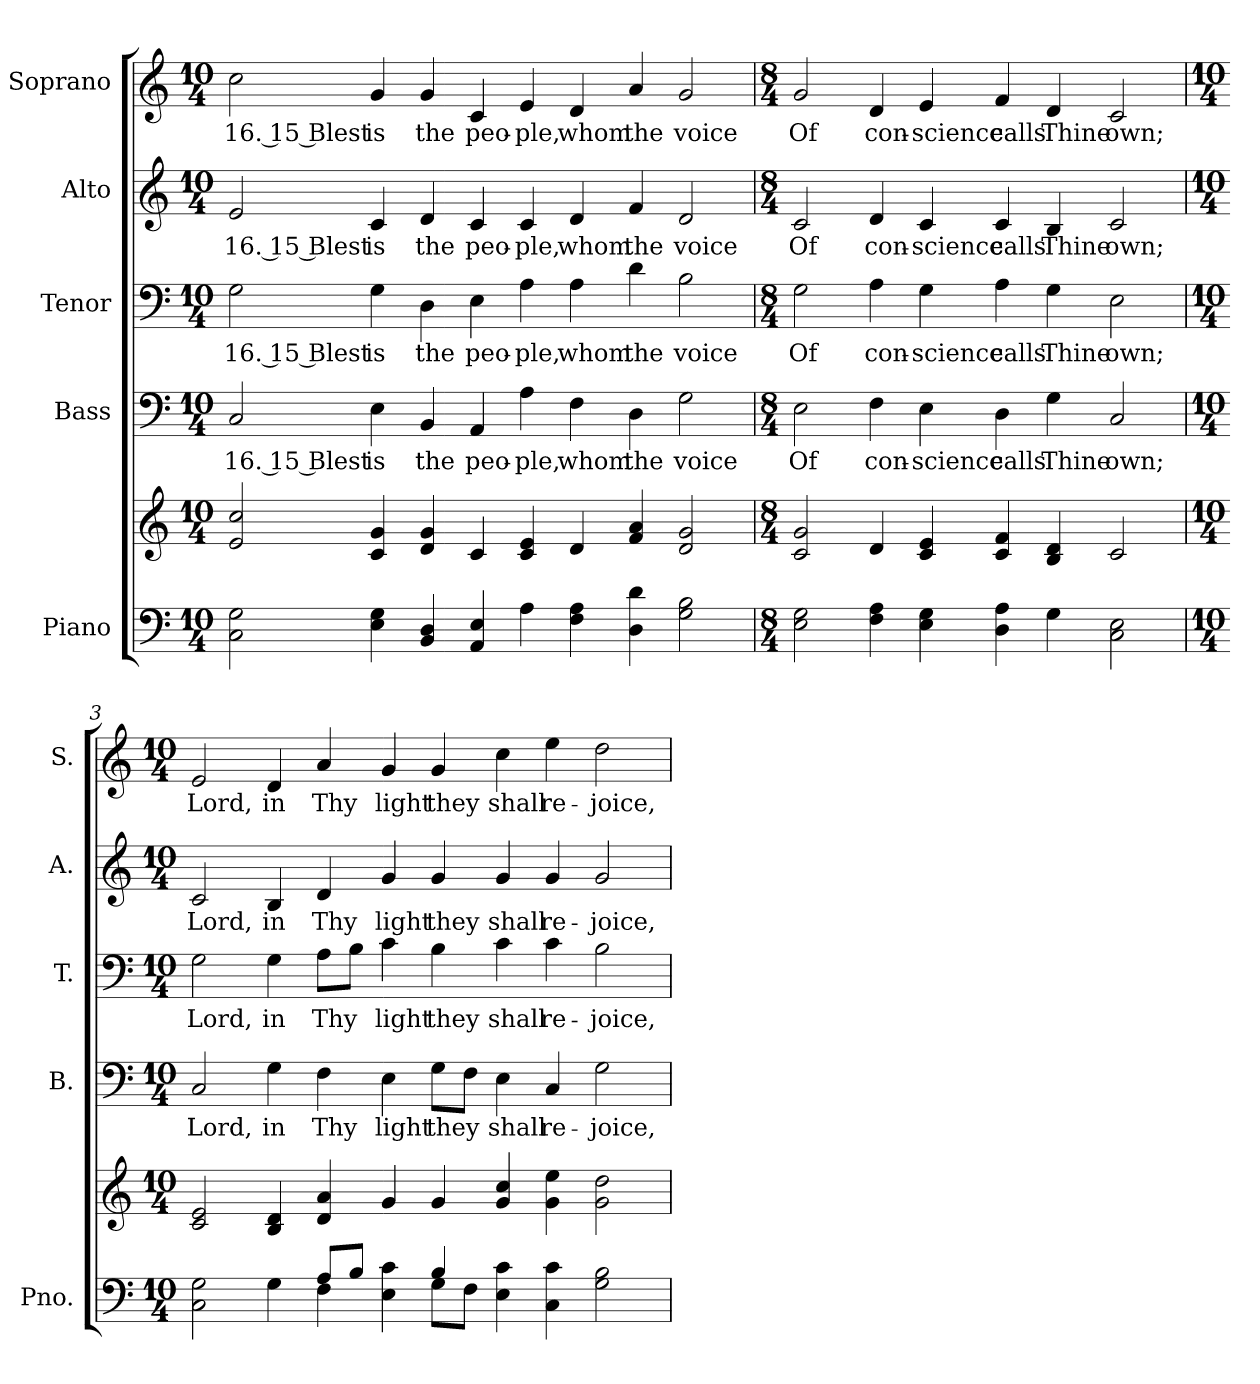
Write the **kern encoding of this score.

**kern	**kern	**kern	**text	**kern	**text	**kern	**text	**kern	**text
*part5	*part5	*part4	*part4	*part3	*part3	*part2	*part2	*part1	*part1
*staff6	*staff5	*staff4	*staff4	*staff3	*staff3	*staff2	*staff2	*staff1	*staff1
*I"Piano	*	*I"Bass	*	*I"Tenor	*	*I"Alto	*	*I"Soprano	*
*I'Pno.	*	*I'B.	*	*I'T.	*	*I'A.	*	*I'S.	*
!!LO:PB:g=z
*clefF4	*clefG2	*clefF4	*	*clefF4	*	*clefG2	*	*clefG2	*
*k[]	*k[]	*k[]	*	*k[]	*	*k[]	*	*k[]	*
*C:	*C:	*C:	*	*C:	*	*C:	*	*C:	*
*M10/4	*M10/4	*M10/4	*	*M10/4	*	*M10/4	*	*M10/4	*
*MM150	*MM150	*MM150	*	*MM150	*	*MM150	*	*MM150	*
=1	=1	=1	=1	=1	=1	=1	=1	=1	=1
!	!	!	!LO:LY:b:color=#000000	!	!	!	!	!	!
!	!	!	!	!	!LO:LY:b:color=#000000	!	!	!	!
!	!	!	!	!	!	!	!LO:LY:b:color=#000000	!	!
!	!	!	!	!	!	!	!	!	!LO:LY:b:color=#000000
2Ci\ 2Gi	2ei/ 2cci	2Ci/	16. 15 Blest	2Gi\	16. 15 Blest	2ei/	16. 15 Blest	2cci\	16. 15 Blest
!	!	!	!LO:LY:b:color=#000000	!	!	!	!	!	!
!	!	!	!	!	!LO:LY:b:color=#000000	!	!	!	!
!	!	!	!	!	!	!	!LO:LY:b:color=#000000	!	!
!	!	!	!	!	!	!	!	!	!LO:LY:b:color=#000000
4Ei\ 4Gi	4ci/ 4gi	4Ei\	is	4Gi\	is	4ci/	is	4gi/	is
!	!	!	!LO:LY:b:color=#000000	!	!	!	!	!	!
!	!	!	!	!	!LO:LY:b:color=#000000	!	!	!	!
!	!	!	!	!	!	!	!LO:LY:b:color=#000000	!	!
!	!	!	!	!	!	!	!	!	!LO:LY:b:color=#000000
4BBi/ 4Di	4di/ 4gi	4BBi/	the	4Di\	the	4di/	the	4gi/	the
!	!	!	!LO:LY:b:color=#000000	!	!	!	!	!	!
!	!	!	!	!	!LO:LY:b:color=#000000	!	!	!	!
!	!	!	!	!	!	!	!LO:LY:b:color=#000000	!	!
!	!	!	!	!	!	!	!	!	!LO:LY:b:color=#000000
4AAi/ 4Ei	4ci/	4AAi/	peo-	4Ei\	peo-	4ci/	peo-	4ci/	peo-
!	!	!	!LO:LY:b:color=#000000	!	!	!	!	!	!
!	!	!	!	!	!LO:LY:b:color=#000000	!	!	!	!
!	!	!	!	!	!	!	!LO:LY:b:color=#000000	!	!
!	!	!	!	!	!	!	!	!	!LO:LY:b:color=#000000
4Ai\	4ci/ 4ei	4Ai\	-ple,	4Ai\	-ple,	4ci/	-ple,	4ei/	-ple,
!	!	!	!LO:LY:b:color=#000000	!	!	!	!	!	!
!	!	!	!	!	!LO:LY:b:color=#000000	!	!	!	!
!	!	!	!	!	!	!	!LO:LY:b:color=#000000	!	!
!	!	!	!	!	!	!	!	!	!LO:LY:b:color=#000000
4Fi\ 4Ai	4di/	4Fi\	whom	4Ai\	whom	4di/	whom	4di/	whom
!	!	!	!LO:LY:b:color=#000000	!	!	!	!	!	!
!	!	!	!	!	!LO:LY:b:color=#000000	!	!	!	!
!	!	!	!	!	!	!	!LO:LY:b:color=#000000	!	!
!	!	!	!	!	!	!	!	!	!LO:LY:b:color=#000000
4Di\ 4di	4fi/ 4ai	4Di\	the	4di\	the	4fi/	the	4ai/	the
!	!	!	!LO:LY:b:color=#000000	!	!	!	!	!	!
!	!	!	!	!	!LO:LY:b:color=#000000	!	!	!	!
!	!	!	!	!	!	!	!LO:LY:b:color=#000000	!	!
!	!	!	!	!	!	!	!	!	!LO:LY:b:color=#000000
2Gi\ 2Bi	2di/ 2gi	2Gi\	voice	2Bi\	voice	2di/	voice	2gi/	voice
=2	=2	=2	=2	=2	=2	=2	=2	=2	=2
*M8/4	*M8/4	*M8/4	*	*M8/4	*	*M8/4	*	*M8/4	*
!	!	!	!LO:LY:b:color=#000000	!	!	!	!	!	!
!	!	!	!	!	!LO:LY:b:color=#000000	!	!	!	!
!	!	!	!	!	!	!	!LO:LY:b:color=#000000	!	!
!	!	!	!	!	!	!	!	!	!LO:LY:b:color=#000000
2Ei\ 2Gi	2ci/ 2gi	2Ei\	Of	2Gi\	Of	2ci/	Of	2gi/	Of
!	!	!	!LO:LY:b:color=#000000	!	!	!	!	!	!
!	!	!	!	!	!LO:LY:b:color=#000000	!	!	!	!
!	!	!	!	!	!	!	!LO:LY:b:color=#000000	!	!
!	!	!	!	!	!	!	!	!	!LO:LY:b:color=#000000
4Fi\ 4Ai	4di/	4Fi\	con-	4Ai\	con-	4di/	con-	4di/	con-
!	!	!	!LO:LY:b:color=#000000	!	!	!	!	!	!
!	!	!	!	!	!LO:LY:b:color=#000000	!	!	!	!
!	!	!	!	!	!	!	!LO:LY:b:color=#000000	!	!
!	!	!	!	!	!	!	!	!	!LO:LY:b:color=#000000
4Ei\ 4Gi	4ci/ 4ei	4Ei\	-science	4Gi\	-science	4ci/	-science	4ei/	-science
!	!	!	!LO:LY:b:color=#000000	!	!	!	!	!	!
!	!	!	!	!	!LO:LY:b:color=#000000	!	!	!	!
!	!	!	!	!	!	!	!LO:LY:b:color=#000000	!	!
!	!	!	!	!	!	!	!	!	!LO:LY:b:color=#000000
4Di\ 4Ai	4ci/ 4fi	4Di\	calls	4Ai\	calls	4ci/	calls	4fi/	calls
!	!	!	!LO:LY:b:color=#000000	!	!	!	!	!	!
!	!	!	!	!	!LO:LY:b:color=#000000	!	!	!	!
!	!	!	!	!	!	!	!LO:LY:b:color=#000000	!	!
!	!	!	!	!	!	!	!	!	!LO:LY:b:color=#000000
4Gi\	4Bi/ 4di	4Gi\	Thine	4Gi\	Thine	4Bi/	Thine	4di/	Thine
!	!	!	!LO:LY:b:color=#000000	!	!	!	!	!	!
!	!	!	!	!	!LO:LY:b:color=#000000	!	!	!	!
!	!	!	!	!	!	!	!LO:LY:b:color=#000000	!	!
!	!	!	!	!	!	!	!	!	!LO:LY:b:color=#000000
2Ci\ 2Ei	2ci/	2Ci/	own;	2Ei\	own;	2ci/	own;	2ci/	own;
!!LO:PB:g=z
=3	=3	=3	=3	=3	=3	=3	=3	=3	=3
*M10/4	*M10/4	*M10/4	*	*M10/4	*	*M10/4	*	*M10/4	*
*^	*	*	*	*	*	*	*	*	*
!	!	!	!	!LO:LY:b:color=#000000	!	!	!	!	!	!
!	!	!	!	!	!	!LO:LY:b:color=#000000	!	!	!	!
!	!	!	!	!	!	!	!	!LO:LY:b:color=#000000	!	!
!	!	!	!	!	!	!	!	!	!	!LO:LY:b:color=#000000
2Ci\ 2Gi	2ryy	2ci/ 2ei	2Ci/	Lord,	2Gi\	Lord,	2ci/	Lord,	2ei/	Lord,
!	!	!	!	!LO:LY:b:color=#000000	!	!	!	!	!	!
!	!	!	!	!	!	!LO:LY:b:color=#000000	!	!	!	!
!	!	!	!	!	!	!	!	!LO:LY:b:color=#000000	!	!
!	!	!	!	!	!	!	!	!	!	!LO:LY:b:color=#000000
4Gi\	4ryy	4Bi/ 4di	4Gi\	in	4Gi\	in	4Bi/	in	4di/	in
!	!	!	!	!LO:LY:b:color=#000000	!	!	!	!	!	!
!	!	!	!	!	!	!LO:LY:b:color=#000000	!	!	!	!
!	!	!	!	!	!	!	!	!LO:LY:b:color=#000000	!	!
!	!	!	!	!	!	!	!	!	!	!LO:LY:b:color=#000000
8Ai/L	4Fi\	4di/ 4ai	4Fi\	Thy	8Ai\L	Thy	4di/	Thy	4ai/	Thy
8Bi/J	.	.	.	.	8Bi\J	.	.	.	.	.
!	!	!	!	!LO:LY:b:color=#000000	!	!	!	!	!	!
!	!	!	!	!	!	!LO:LY:b:color=#000000	!	!	!	!
!	!	!	!	!	!	!	!	!LO:LY:b:color=#000000	!	!
!	!	!	!	!	!	!	!	!	!	!LO:LY:b:color=#000000
4Ei\ 4ci	4ryy	4gi/	4Ei\	light	4ci\	light	4gi/	light	4gi/	light
!	!	!	!	!LO:LY:b:color=#000000	!	!	!	!	!	!
!	!	!	!	!	!	!LO:LY:b:color=#000000	!	!	!	!
!	!	!	!	!	!	!	!	!LO:LY:b:color=#000000	!	!
!	!	!	!	!	!	!	!	!	!	!LO:LY:b:color=#000000
4Bi/	8Gi\L	4gi/	8Gi\L	they	4Bi\	they	4gi/	they	4gi/	they
.	8Fi\J	.	8Fi\J	.	.	.	.	.	.	.
!	!	!	!	!LO:LY:b:color=#000000	!	!	!	!	!	!
!	!	!	!	!	!	!LO:LY:b:color=#000000	!	!	!	!
!	!	!	!	!	!	!	!	!LO:LY:b:color=#000000	!	!
!	!	!	!	!	!	!	!	!	!	!LO:LY:b:color=#000000
4Ei\ 4ci	2ryy	4gi/ 4cci	4Ei\	shall	4ci\	shall	4gi/	shall	4cci\	shall
!	!	!	!	!LO:LY:b:color=#000000	!	!	!	!	!	!
!	!	!	!	!	!	!LO:LY:b:color=#000000	!	!	!	!
!	!	!	!	!	!	!	!	!LO:LY:b:color=#000000	!	!
!	!	!	!	!	!	!	!	!	!	!LO:LY:b:color=#000000
4Ci\ 4ci	.	4gi\ 4eei	4Ci/	re-	4ci\	re-	4gi/	re-	4eei\	re-
!	!	!	!	!LO:LY:b:color=#000000	!	!	!	!	!	!
!	!	!	!	!	!	!LO:LY:b:color=#000000	!	!	!	!
!	!	!	!	!	!	!	!	!LO:LY:b:color=#000000	!	!
!	!	!	!	!	!	!	!	!	!	!LO:LY:b:color=#000000
2Gi\ 2Bi	2ryy	2gi\ 2ddi	2Gi\	-joice,	2Bi\	-joice,	2gi/	-joice,	2ddi\	-joice,
*v	*v	*	*	*	*	*	*	*	*	*
=	=	=	=	=	=	=	=	=	=
*-	*-	*-	*-	*-	*-	*-	*-	*-	*-
